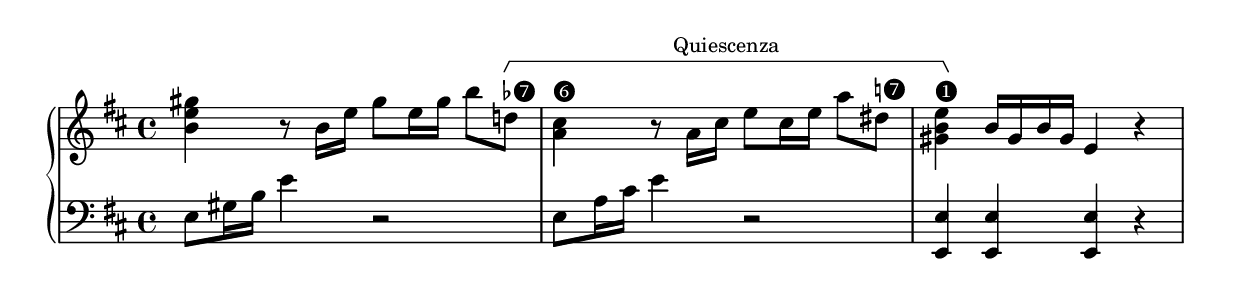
\version "2.22.2"
\include "../../stylesheets/annotation.ly"
\header {
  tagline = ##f
}
\paper {
  page-breaking = #ly:one-line-auto-height-breaking
}

\score {
  \new PianoStaff <<
    \new Staff \relative c' {
      \clef "treble" \time 4/4 \key d \major
      <gis'' e b>4 r8 b,16 e gis8 e16 gis b8 d,! \mties \quiescenza |
      <cis a>4 \mla r8 a16 cis e8 cis16 e a8 dis, \mtina |
      <e b gis>4 \mdo \stopGroup b16 gis b gis e4 r |
    }
    \new Staff \relative c {
      \clef "bass" \time 4/4 \key d \major
      e8 gis16 b e4 r2 |
      e,8 a16 cis e4 r2 |
      <e, e,>4 <e e,> <e e,> r |
    }
  >>
}
